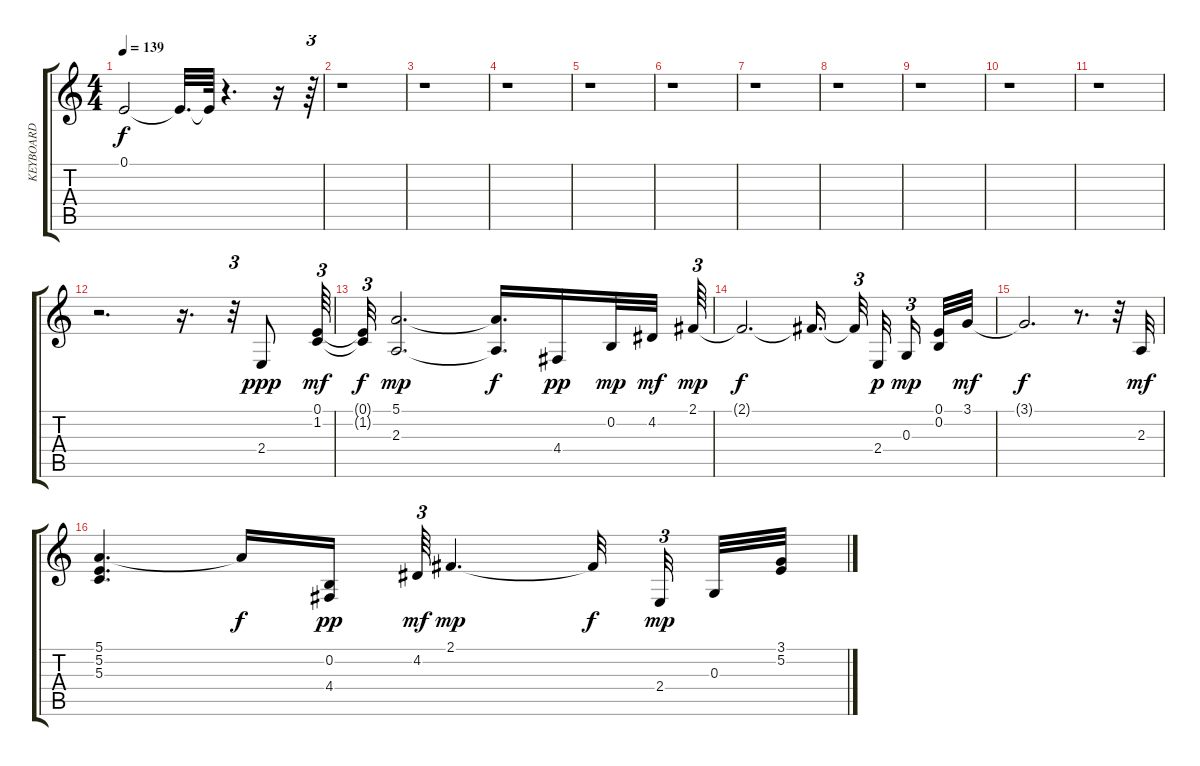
\track ("KEYBOARD" "KEYBOARD") {instrument stringensemble1}
\staff {score tabs}
\tuning (E4 B3 G3 D3 A2 E2) {hide}
\ts (4 4)
\tempo 139
\clef g2
\ks c
0.1{t}.2{dy f} 0.1{t}.32{d} 0.1{t}.64 r.4{d} r.16 r.64{tu (3 2)} |
r.1 |
r.1 |
r.1 |
r.1 |
r.1 |
r.1 |
r.1 |
r.1 |
r.1 |
r.1 |
r.2{d} r.16{d} r.32{tu (3 2)} 2.4.8{dy ppp} (0.1 1.2).64{tu (3 2) dy mf} |
(0.1{t} 1.2{t}).32{tu (3 2) dy f} (5.1 2.3).2{d dy mp} (5.1{t} 2.3{t}).16{d dy f} 4.4.16{dy pp} 0.2.32{dy mp} 4.2.32{dy mf beam splitsecondary} 2.1.64{tu (3 2) dy mp} |
2.1{t}.2{d dy f} 2.1{t}.16{d beam splitsecondary} 2.1{t}.32{tu (3 2) beam splitsecondary} 2.4.32{dy p beam splitsecondary} 0.3.16{tu (3 2) dy mp beam splitsecondary} (0.1 0.2).32 3.1.32{dy mf} |
3.1{t}.2{d dy f} r.8{d} r.32 2.3.32{dy mf} |
(5.1 5.2 5.3).4{d} 5.1{t}.16{dy f} (0.2 4.4).16{dy pp} 4.2.64{tu (3 2) dy mf} 2.1.4{d dy mp} 2.1{t}.32{dy f beam splitsecondary} 2.4.32{tu (3 2) dy mp beam splitsecondary} 0.3.32 (3.1 5.2).32
